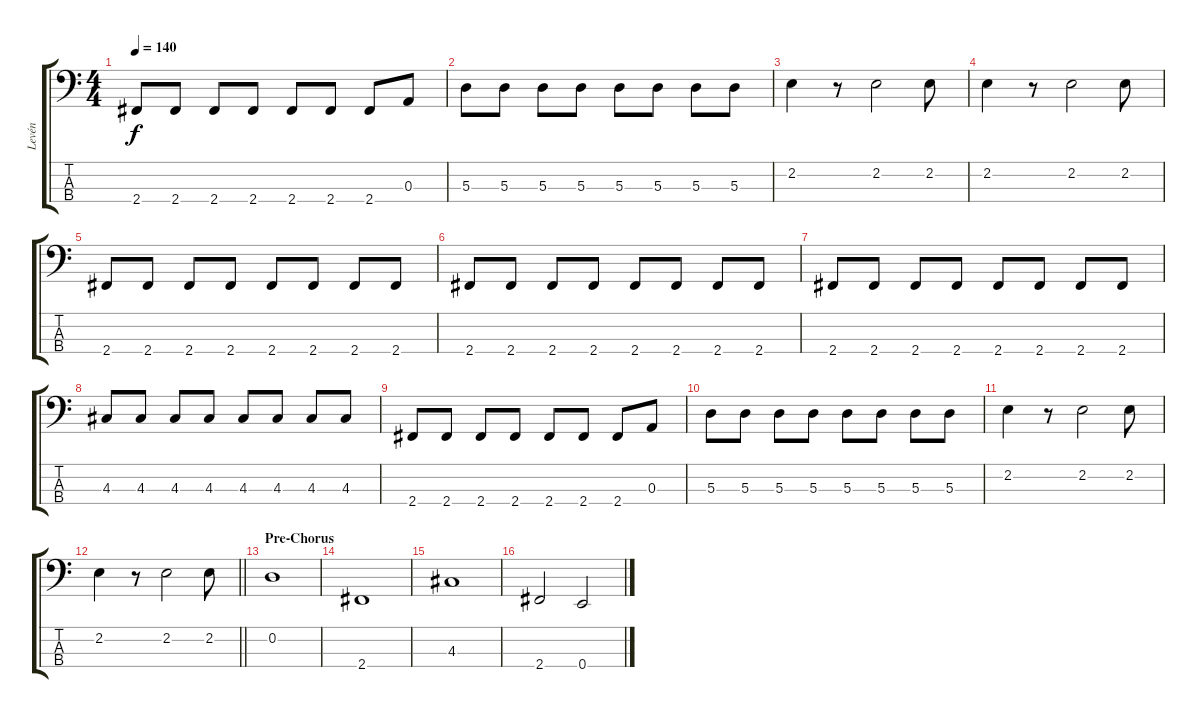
\track ("Levén" "Levén") {instrument electricbasspick}
\staff {score tabs}
\tuning (G2 D2 A1 E1) {hide}
\ts (4 4)
\tempo 140
\clef f4
\ks c
2.4.8{dy f} 2.4.8 2.4.8 2.4.8 2.4.8 2.4.8 2.4.8 0.3.8 |
5.3.8 5.3.8 5.3.8 5.3.8 5.3.8 5.3.8 5.3.8 5.3.8 |
2.2.4 r.8 2.2.2 2.2.8 |
2.2.4 r.8 2.2.2 2.2.8 |
2.4.8 2.4.8 2.4.8 2.4.8 2.4.8 2.4.8 2.4.8 2.4.8 |
2.4.8 2.4.8 2.4.8 2.4.8 2.4.8 2.4.8 2.4.8 2.4.8 |
2.4.8 2.4.8 2.4.8 2.4.8 2.4.8 2.4.8 2.4.8 2.4.8 |
4.3.8 4.3.8 4.3.8 4.3.8 4.3.8 4.3.8 4.3.8 4.3.8 |
2.4.8 2.4.8 2.4.8 2.4.8 2.4.8 2.4.8 2.4.8 0.3.8 |
5.3.8 5.3.8 5.3.8 5.3.8 5.3.8 5.3.8 5.3.8 5.3.8 |
2.2.4 r.8 2.2.2 2.2.8 |
\barLineRight lightlight
2.2.4 r.8 2.2.2 2.2.8 |
\section ("" "Pre-Chorus")
0.2.1 |
2.4.1 |
4.3.1 |
2.4.2 0.4.2
